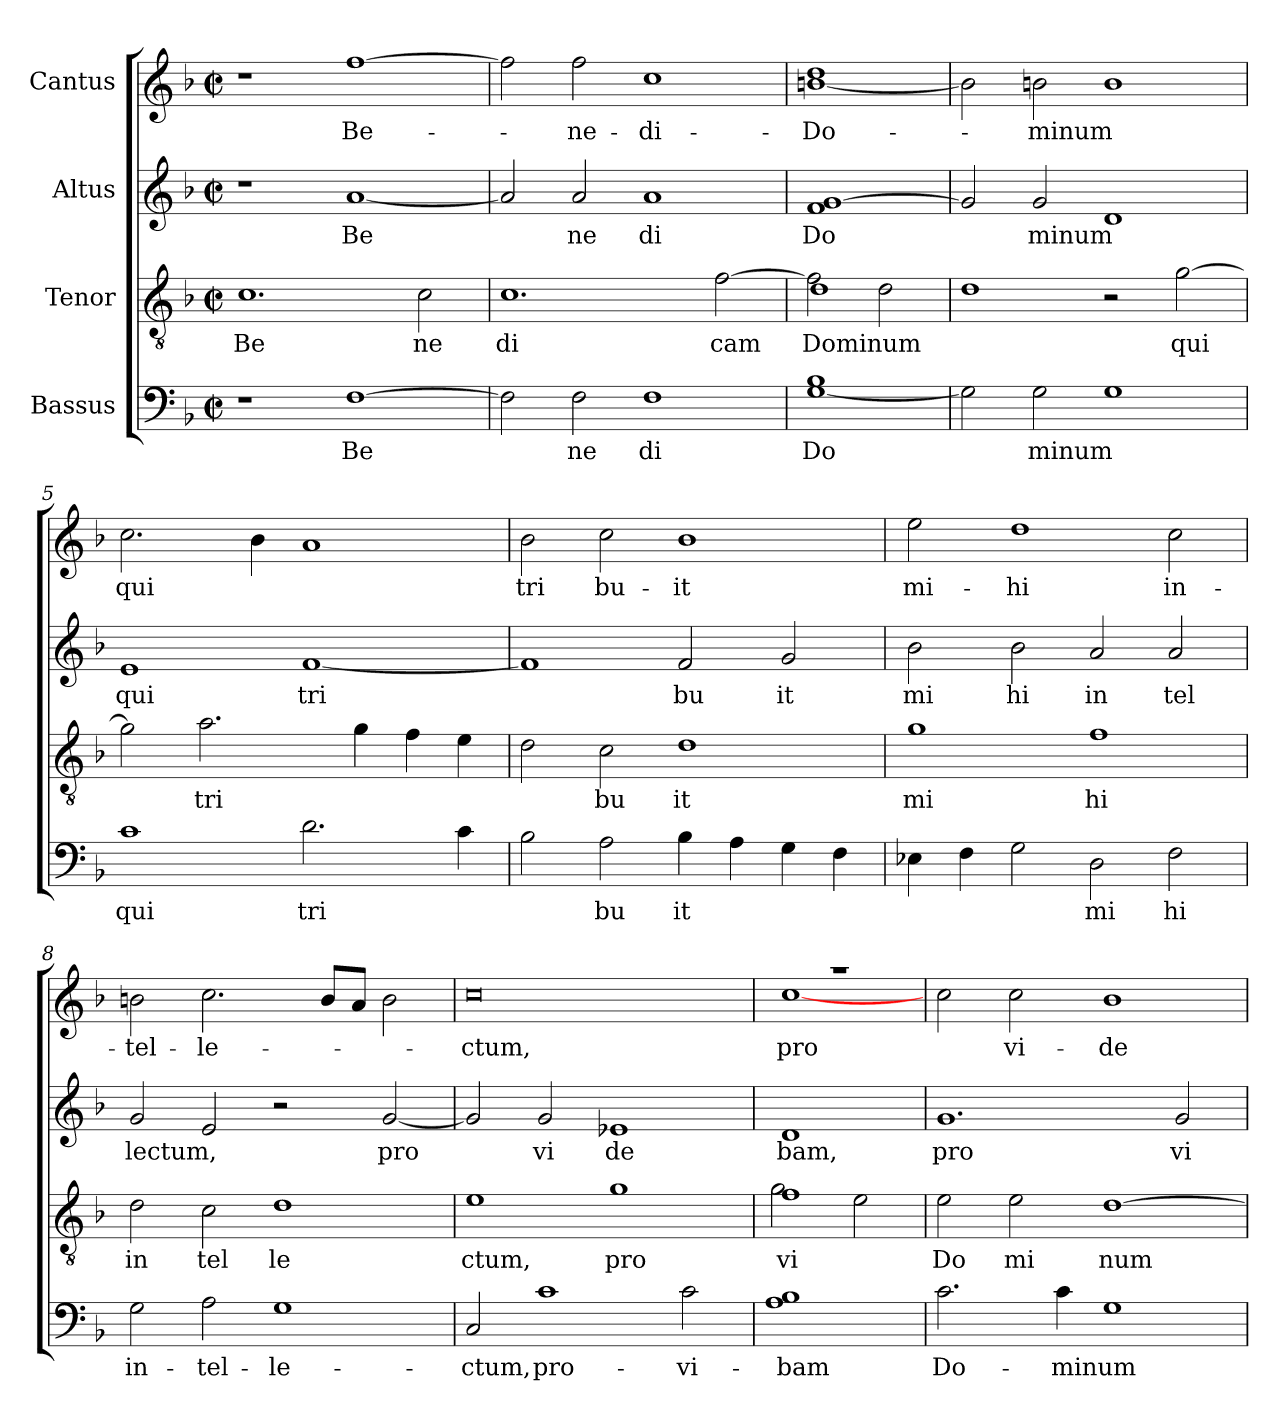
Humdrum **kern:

**kern	**text	**kern	**text	**kern	**text	**kern	**text
*part4	*part4	*part3	*part3	*part2	*part2	*part1	*part1
*staff4	*staff4	*staff3	*staff3	*staff2	*staff2	*staff1	*staff1
*I"Bassus	*	*I"Tenor	*	*I"Altus	*	*I"Cantus	*
*clefF4	*	*clefGv2	*	*clefG2	*	*clefG2	*
*k[b-]	*	*k[b-]	*	*k[b-]	*	*k[b-]	*
*F:	*	*F:	*	*F:	*	*F:	*
*M2/2	*	*M2/2	*	*M2/2	*	*M2/2	*
*met(c|)	*	*met(c|)	*	*met(c|)	*	*met(c|)	*
=1	=1	=1	=1	=1	=1	=1	=1
!	!	!	!LO:LY:b	!	!	!	!
1r	.	1.c	Be	1r	.	1r	.
!	!LO:LY:b	!	!	!	!LO:LY:b	!	!LO:LY:b
[>1F	Be	.	.	[<1a	Be	[>1ff	Be-
!	!	!	!LO:LY:b	!	!	!	!
.	.	2c\	ne	.	.	.	.
=2	=2	=2	=2	=2	=2	=2	=2
!	!	!	!LO:LY:b	!	!	!	!
2F\]	.	1.c	di	2a/]	.	2ff\]	.
!	!LO:LY:b	!	!	!	!LO:LY:b	!	!LO:LY:b
2F\	ne	.	.	2a/	ne	2ff\	-ne-
!	!LO:LY:b	!	!	!	!LO:LY:b	!	!LO:LY:b
1F	di	.	.	1a	di	1cc	-di-
!	!	!	!LO:LY:b	!	!	!	!
.	.	[>2f\	cam	.	.	.	.
=3	=3	=3	=3	=3	=3	=3	=3
!	!LO:LY:b	!	!LO:LY:b	!	!LO:LY:b	!	!LO:LY:b
*	*	*^	*	*	*	*	*
[>1G 1B-	Do	2f\]	1d	Dominum	1f [<1g	Do	[>1bn 1dd	Do-
.	.	2d\	.	.	.	.	.	.
*	*	*v	*v	*	*	*	*	*
=4	=4	=4	=4	=4	=4	=4	=4
2G\]	.	1d	.	2g/]	.	2b\]	.
!	!LO:LY:b	!	!	!	!LO:LY:b	!	!LO:LY:b
2G\	minum	.	.	2g/	minum	2bn\	-minum
1G	.	2r	.	1d	.	1b	.
!	!	!	!LO:LY:b	!	!	!	!
.	.	[>2g\	qui	.	.	.	.
=5	=5	=5	=5	=5	=5	=5	=5
!	!LO:LY:b	!	!	!	!LO:LY:b	!	!LO:LY:b
1c	qui	2g\]	.	1e	qui	2.cc\	qui
!	!	!	!LO:LY:b	!	!	!	!
.	.	2.a\	tri	.	.	.	.
.	.	.	.	.	.	4b-\	.
!	!LO:LY:b	!	!	!	!LO:LY:b	!	!
2.d\	tri	.	.	[<1f	tri	1a	.
.	.	4g\	.	.	.	.	.
.	.	4f\	.	.	.	.	.
4c\	.	4e\	.	.	.	.	.
=6	=6	=6	=6	=6	=6	=6	=6
!	!	!	!	!	!	!	!LO:LY:b
2B-\	.	2d\	.	1f]	.	2b-\	tri
!	!LO:LY:b	!	!LO:LY:b	!	!	!	!LO:LY:b
2A\	bu	2c\	bu	.	.	2cc\	bu-
!	!LO:LY:b	!	!LO:LY:b	!	!LO:LY:b	!	!LO:LY:b
4B-\	it	1d	it	2f/	bu	1b-	-it
4A\	.	.	.	.	.	.	.
!	!	!	!	!	!LO:LY:b	!	!
4G\	.	.	.	2g/	it	.	.
4F\	.	.	.	.	.	.	.
=7	=7	=7	=7	=7	=7	=7	=7
!	!	!	!LO:LY:b	!	!LO:LY:b	!	!LO:LY:b
4E-X\	.	1g	mi	2b-\	mi	2ee\	mi-
4F\	.	.	.	.	.	.	.
!	!	!	!	!	!LO:LY:b	!	!LO:LY:b
2G\	.	.	.	2b-\	hi	1dd	-hi
!	!LO:LY:b	!	!LO:LY:b	!	!LO:LY:b	!	!
2D\	mi	1f	hi	2a/	in	.	.
!	!LO:LY:b	!	!	!	!LO:LY:b	!	!LO:LY:b
2F\	hi	.	.	2a/	tel	2cc\	in-
!!LO:LB:g=z
=8	=8	=8	=8	=8	=8	=8	=8
!	!LO:LY:b	!	!LO:LY:b	!	!LO:LY:b	!	!LO:LY:b
2G\	in-	2d\	in	2g/	lectum,	2bn\	-tel-
!	!LO:LY:b	!	!LO:LY:b	!	!	!	!LO:LY:b
2A\	-tel-	2c\	tel	2e/	.	2.cc\	-le-
!	!LO:LY:b	!	!LO:LY:b	!	!	!	!
1G	-le-	1d	le	2r	.	.	.
.	.	.	.	.	.	8b/L	.
.	.	.	.	.	.	8a/J	.
!	!	!	!	!	!LO:LY:b	!	!
.	.	.	.	[<2g/	pro	2b\	.
=9	=9	=9	=9	=9	=9	=9	=9
!	!LO:LY:b	!	!LO:LY:b	!	!	!	!LO:LY:b
2C/	-ctum,	1e	ctum,	2g/]	.	0cc	-ctum,
!	!LO:LY:b	!	!	!	!LO:LY:b	!	!
1c	pro-	.	.	2g/	vi	.	.
!	!	!	!LO:LY:b	!	!LO:LY:b	!	!
.	.	1g	pro	1e-X	de	.	.
!	!LO:LY:b	!	!	!	!	!	!
2c\	-vi-	.	.	.	.	.	.
=10	=10	=10	=10	=10	=10	=10	=10
!	!LO:LY:b	!	!LO:LY:b	!	!	!	!
*	*	*^	*	*	*	*	*
!	!	!	!	!LO:LY:b	!	!LO:LY:b	!	!LO:LY:b
*	*	*	*	*	*	*	*^	*
1A 1B-	-bam	1f	2g\	vi	1d	bam,	1raa	[>1cc	pro-
.	.	.	2e\	.	.	.	.	.	.
*	*	*	*	*	*	*	*v	*v	*
=11	=11	=11	=11	=11	=11	=11	=11	=11
!	!LO:LY:b	!	!	!LO:LY:b	!	!LO:LY:b	!	!
*	*	*v	*v	*	*	*	*	*
2.c\	Do-	2e\	Do	1.g	pro	2cc\	.
!	!	!	!LO:LY:b	!	!	!	!LO:LY:b
.	.	2e\	mi	.	.	2cc\	-vi-
!	!LO:LY:b	!	!	!	!	!	!
4c\	-minum	.	.	.	.	.	.
!	!	!	!LO:LY:b	!	!	!	!LO:LY:b
1G	.	[>1d	num	.	.	1b-	-de-
!	!	!	!	!	!LO:LY:b	!	!
.	.	.	.	2g/	vi	.	.
=	=	=	=	=	=	=	=
*-	*-	*-	*-	*-	*-	*-	*-
